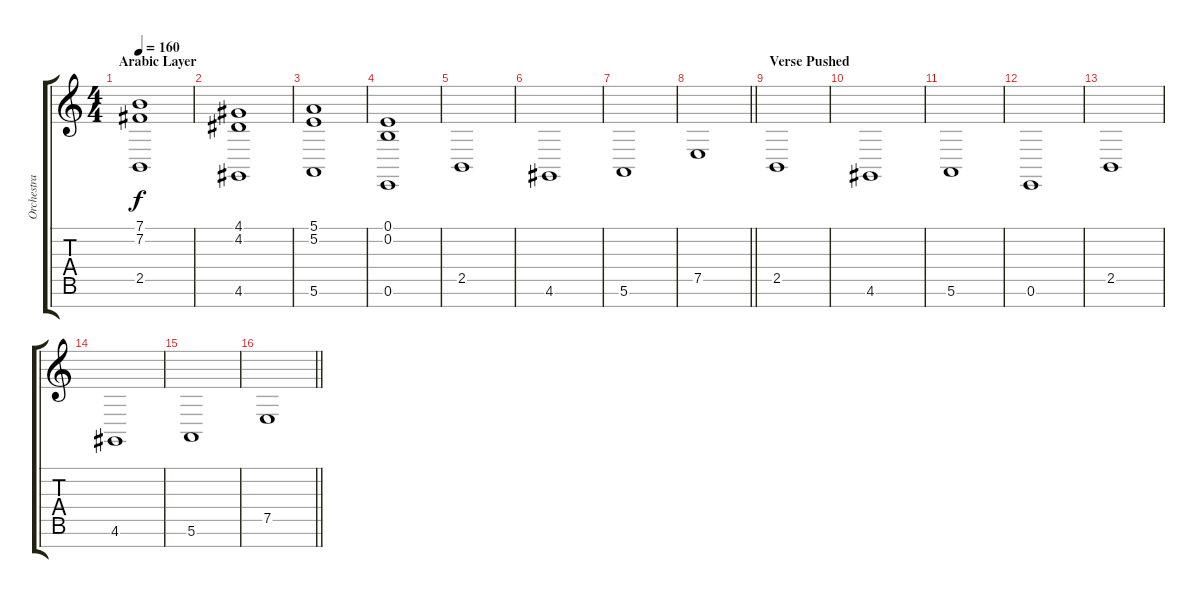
\track ("Orchestra" "Orchestra") {instrument stringensemble1}
\staff {score tabs}
\tuning (E4 B3 G3 D3 A2 E2 B1) {hide}
\ts (4 4)
\section ("" "Arabic Layer")
\tempo 160
\clef g2
\ks aminor
(7.1 7.2 2.5).1{dy f} |
(4.1 4.2 4.6).1 |
(5.1 5.2 5.6).1 |
(0.1 0.2 0.6).1 |
2.5.1 |
4.6.1 |
5.6.1 |
\barLineRight lightlight
7.5.1 |
\section ("" "Verse Pushed")
2.5.1 |
4.6.1 |
5.6.1 |
0.6.1 |
2.5.1 |
4.6.1 |
5.6.1 |
\barLineRight lightlight
7.5.1
